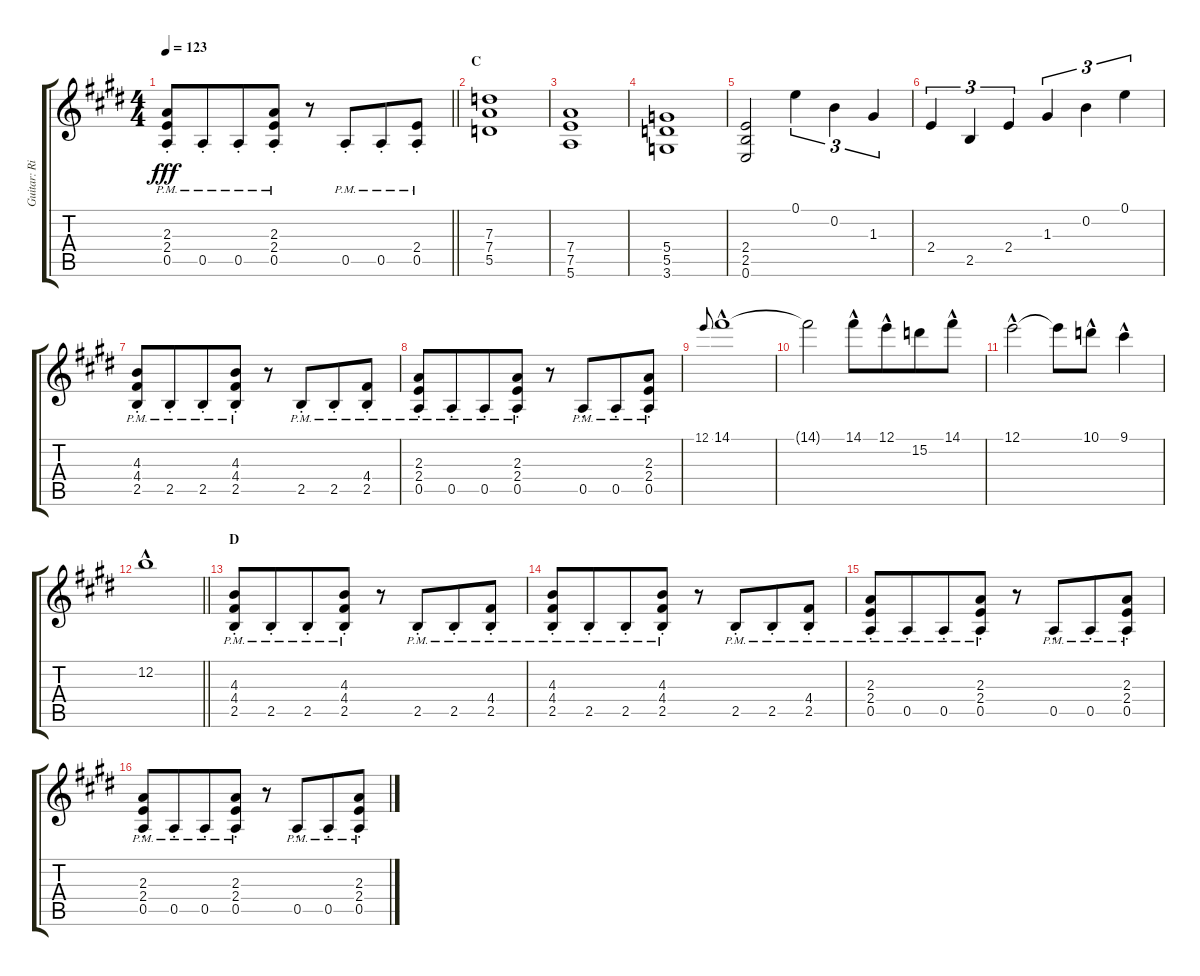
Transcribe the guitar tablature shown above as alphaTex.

\track ("Guitar: Rik" "Guitar: Ri") {instrument acousticguitarsteel}
\staff {score tabs}
\tuning (E4 B3 G3 D3 A2 E2) {hide}
\ts (4 4)
\tempo 123
\clef g2
\barLineRight lightlight
\ks e
(2.3{pm st} 2.4{pm st} 0.5{pm st}).8{dy fff} 0.5{pm st}.8{beam merge} 0.5{pm st}.8 (2.3{pm st} 2.4{pm st} 0.5{pm st}).8 r.8 0.5{pm st}.8{beam merge} 0.5{pm st}.8 (2.4{pm st} 0.5{pm st}).8 |
\section ("" "C")
(7.3 7.4 5.5).1 |
(7.4 7.5 5.6).1 |
(5.4 5.5 3.6).1 |
(2.4 2.5 0.6).2 0.1.4{tu (3 2)} 0.2.4{tu (3 2)} 1.3.4{tu (3 2)} |
2.4.4{tu (3 2)} 2.5.4{tu (3 2)} 2.4.4{tu (3 2)} 1.3.4{tu (3 2)} 0.2.4{tu (3 2)} 0.1.4{tu (3 2)} |
(4.3{pm st} 4.4{pm st} 2.5{pm st}).8 2.5{pm st}.8{beam merge} 2.5{pm st}.8 (4.3{pm st} 4.4{pm st} 2.5{pm st}).8 r.8 2.5{pm st}.8{beam merge} 2.5{pm st}.8 (4.4{pm st} 2.5{pm st}).8 |
(2.3{pm st} 2.4{pm st} 0.5{pm st}).8 0.5{pm st}.8{beam merge} 0.5{pm st}.8 (2.3{pm st} 2.4{pm st} 0.5{pm st}).8 r.8 0.5{pm st}.8{beam merge} 0.5{pm st}.8 (2.3{pm st} 2.4{pm st} 0.5{pm st}).8 |
12.1.8{gr onbeat} 14.1{hac}.1{instrument overdrivenguitar} |
14.1{t}.2 14.1{hac}.8 12.1{hac}.8{beam merge} 15.2.8 14.1{hac}.8 |
12.1{hac}.2 12.1{t}.8 10.1{hac}.8 9.1{hac}.4 |
\barLineRight lightlight
12.2{hac}.1 |
\section ("" "D")
(4.3{pm st} 4.4{pm st} 2.5{pm st}).8{instrument electricguitarclean} 2.5{pm st}.8{beam merge} 2.5{pm st}.8 (4.3{pm st} 4.4{pm st} 2.5{pm st}).8 r.8 2.5{pm st}.8{beam merge} 2.5{pm st}.8 (4.4{pm st} 2.5{pm st}).8 |
(4.3{pm st} 4.4{pm st} 2.5{pm st}).8 2.5{pm st}.8{beam merge} 2.5{pm st}.8 (4.3{pm st} 4.4{pm st} 2.5{pm st}).8 r.8 2.5{pm st}.8{beam merge} 2.5{pm st}.8 (4.4{pm st} 2.5{pm st}).8 |
(2.3{pm st} 2.4{pm st} 0.5{pm st}).8 0.5{pm st}.8{beam merge} 0.5{pm st}.8 (2.3{pm st} 2.4{pm st} 0.5{pm st}).8 r.8 0.5{pm st}.8{beam merge} 0.5{pm st}.8 (2.3{pm st} 2.4{pm st} 0.5{pm st}).8 |
(2.3{pm st} 2.4{pm st} 0.5{pm st}).8 0.5{pm st}.8{beam merge} 0.5{pm st}.8 (2.3{pm st} 2.4{pm st} 0.5{pm st}).8 r.8 0.5{pm st}.8{beam merge} 0.5{pm st}.8 (2.3{pm st} 2.4{pm st} 0.5{pm st}).8
